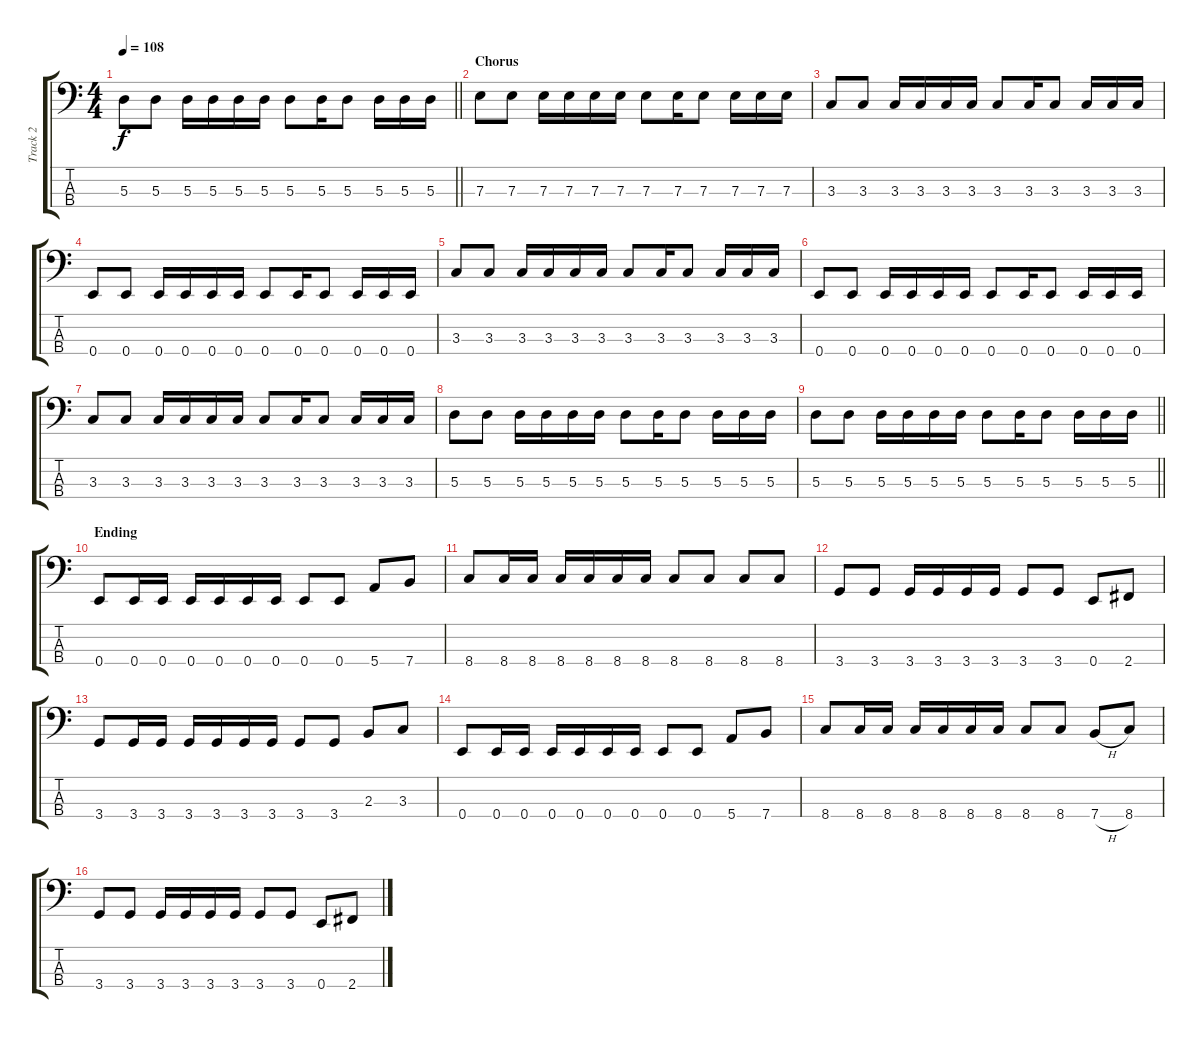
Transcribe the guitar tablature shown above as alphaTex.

\track ("Track 2" "Track 2") {instrument electricbasspick}
\staff {score tabs}
\tuning (G2 D2 A1 E1) {hide}
\ts (4 4)
\tempo 108
\clef f4
\barLineRight lightlight
\ks c
5.3.8{dy f} 5.3.8 5.3.16 5.3.16 5.3.16 5.3.16 5.3.8 5.3.16 5.3.8 5.3.16 5.3.16 5.3.16 |
\section ("" "Chorus")
7.3.8 7.3.8 7.3.16 7.3.16 7.3.16 7.3.16 7.3.8 7.3.16 7.3.8 7.3.16 7.3.16 7.3.16 |
3.3.8 3.3.8 3.3.16 3.3.16 3.3.16 3.3.16 3.3.8 3.3.16 3.3.8 3.3.16 3.3.16 3.3.16 |
0.4.8 0.4.8 0.4.16 0.4.16 0.4.16 0.4.16 0.4.8 0.4.16 0.4.8 0.4.16 0.4.16 0.4.16 |
3.3.8 3.3.8 3.3.16 3.3.16 3.3.16 3.3.16 3.3.8 3.3.16 3.3.8 3.3.16 3.3.16 3.3.16 |
0.4.8 0.4.8 0.4.16 0.4.16 0.4.16 0.4.16 0.4.8 0.4.16 0.4.8 0.4.16 0.4.16 0.4.16 |
3.3.8 3.3.8 3.3.16 3.3.16 3.3.16 3.3.16 3.3.8 3.3.16 3.3.8 3.3.16 3.3.16 3.3.16 |
5.3.8 5.3.8 5.3.16 5.3.16 5.3.16 5.3.16 5.3.8 5.3.16 5.3.8 5.3.16 5.3.16 5.3.16 |
\barLineRight lightlight
5.3.8 5.3.8 5.3.16 5.3.16 5.3.16 5.3.16 5.3.8 5.3.16 5.3.8 5.3.16 5.3.16 5.3.16 |
\section ("" "Ending")
0.4.8 0.4.16 0.4.16 0.4.16 0.4.16 0.4.16 0.4.16 0.4.8 0.4.8 5.4.8 7.4.8 |
8.4.8 8.4.16 8.4.16 8.4.16 8.4.16 8.4.16 8.4.16 8.4.8 8.4.8 8.4.8 8.4.8 |
3.4.8 3.4.8 3.4.16 3.4.16 3.4.16 3.4.16 3.4.8 3.4.8 0.4.8 2.4.8 |
3.4.8 3.4.16 3.4.16 3.4.16 3.4.16 3.4.16 3.4.16 3.4.8 3.4.8 2.3.8 3.3.8 |
0.4.8 0.4.16 0.4.16 0.4.16 0.4.16 0.4.16 0.4.16 0.4.8 0.4.8 5.4.8 7.4.8 |
8.4.8 8.4.16 8.4.16 8.4.16 8.4.16 8.4.16 8.4.16 8.4.8 8.4.8 7.4{h}.8 8.4.8 |
3.4.8 3.4.8 3.4.16 3.4.16 3.4.16 3.4.16 3.4.8 3.4.8 0.4.8 2.4.8
